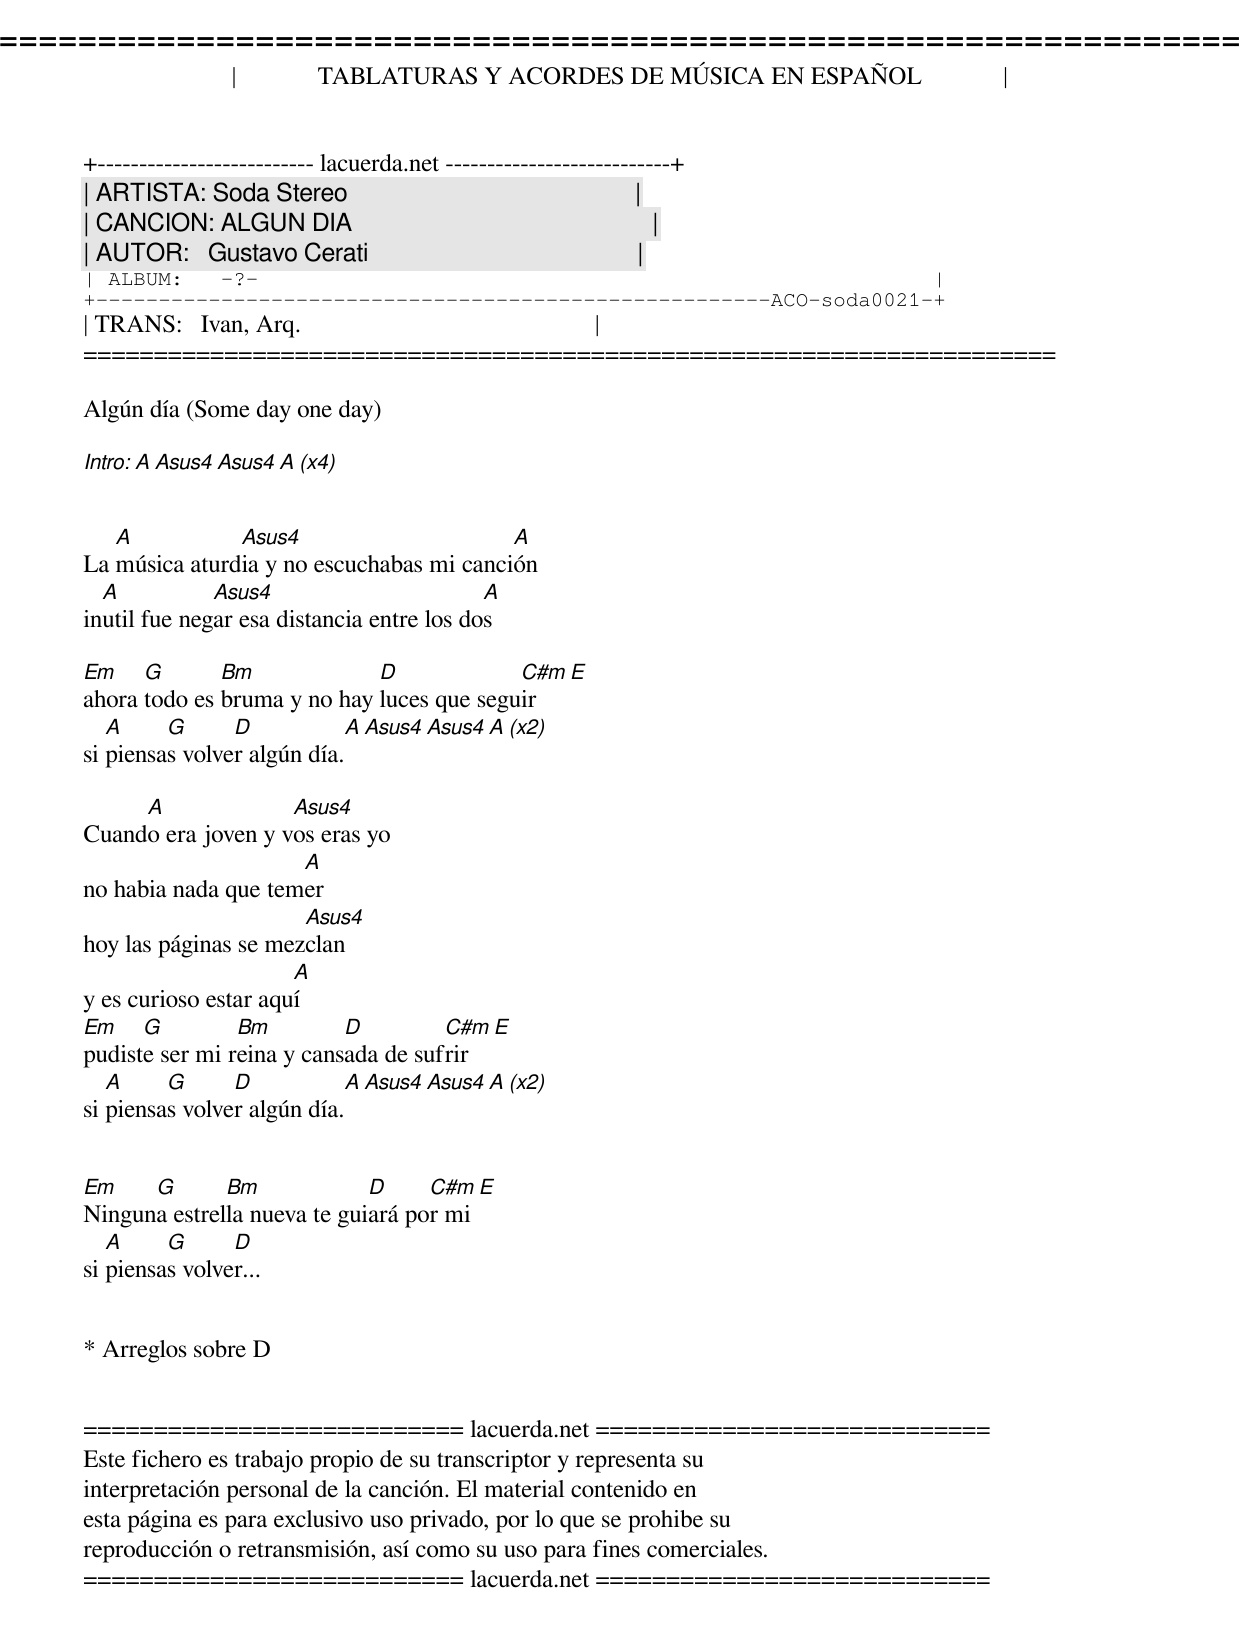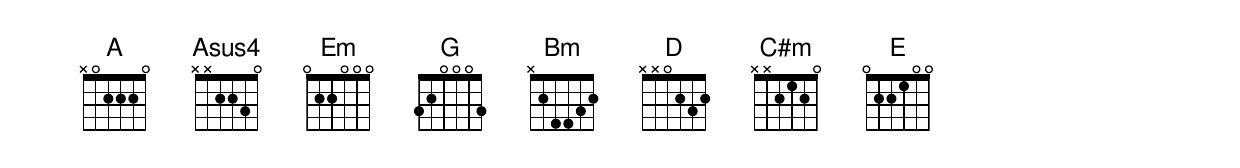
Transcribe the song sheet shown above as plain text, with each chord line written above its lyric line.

=====================================================================
|             TABLATURAS Y ACORDES DE MÚSICA EN ESPAÑOL             |
+-------------------------- lacuerda.net ---------------------------+
| ARTISTA: Soda Stereo                                              |
| CANCION: ALGUN DIA                                                |
| AUTOR:   Gustavo Cerati                                           |
| ALBUM:   -?-                                                      |
+------------------------------------------------------ACO-soda0021-+
| TRANS:   Ivan, Arq.                                               |
=====================================================================

Algún día (Some day one day)

Intro: A Asus4 Asus4 A (x4)


   A           Asus4                      A
La música aturdia y no escuchabas mi canción
  A           Asus4                        A
inutil fue negar esa distancia entre los dos

Em    G       Bm             D             C#m  E
ahora todo es bruma y no hay luces que seguir
   A     G      D           A Asus4 Asus4 A   (x2)
si piensas volver algún día.

     A              Asus4
Cuando era joven y vos eras yo
                     A
no habia nada que temer
                      Asus4
hoy las páginas se mezclan
                      A
y es curioso estar aquí
Em    G         Bm         D         C#m  E
pudiste ser mi reina y cansada de sufrir
   A     G      D           A Asus4 Asus4 A   (x2)
si piensas volver algún día.


Em    G       Bm             D     C#m E
Ninguna estrella nueva te guiará por mi
   A     G      D
si piensas volver...


* Arreglos sobre D


=========================== lacuerda.net ============================
Este fichero es trabajo propio de su transcriptor y representa su
interpretación personal de la canción. El material contenido en
esta página es para exclusivo uso privado, por lo que se prohibe su
reproducción o retransmisión, así como su uso para fines comerciales.
=========================== lacuerda.net ============================
